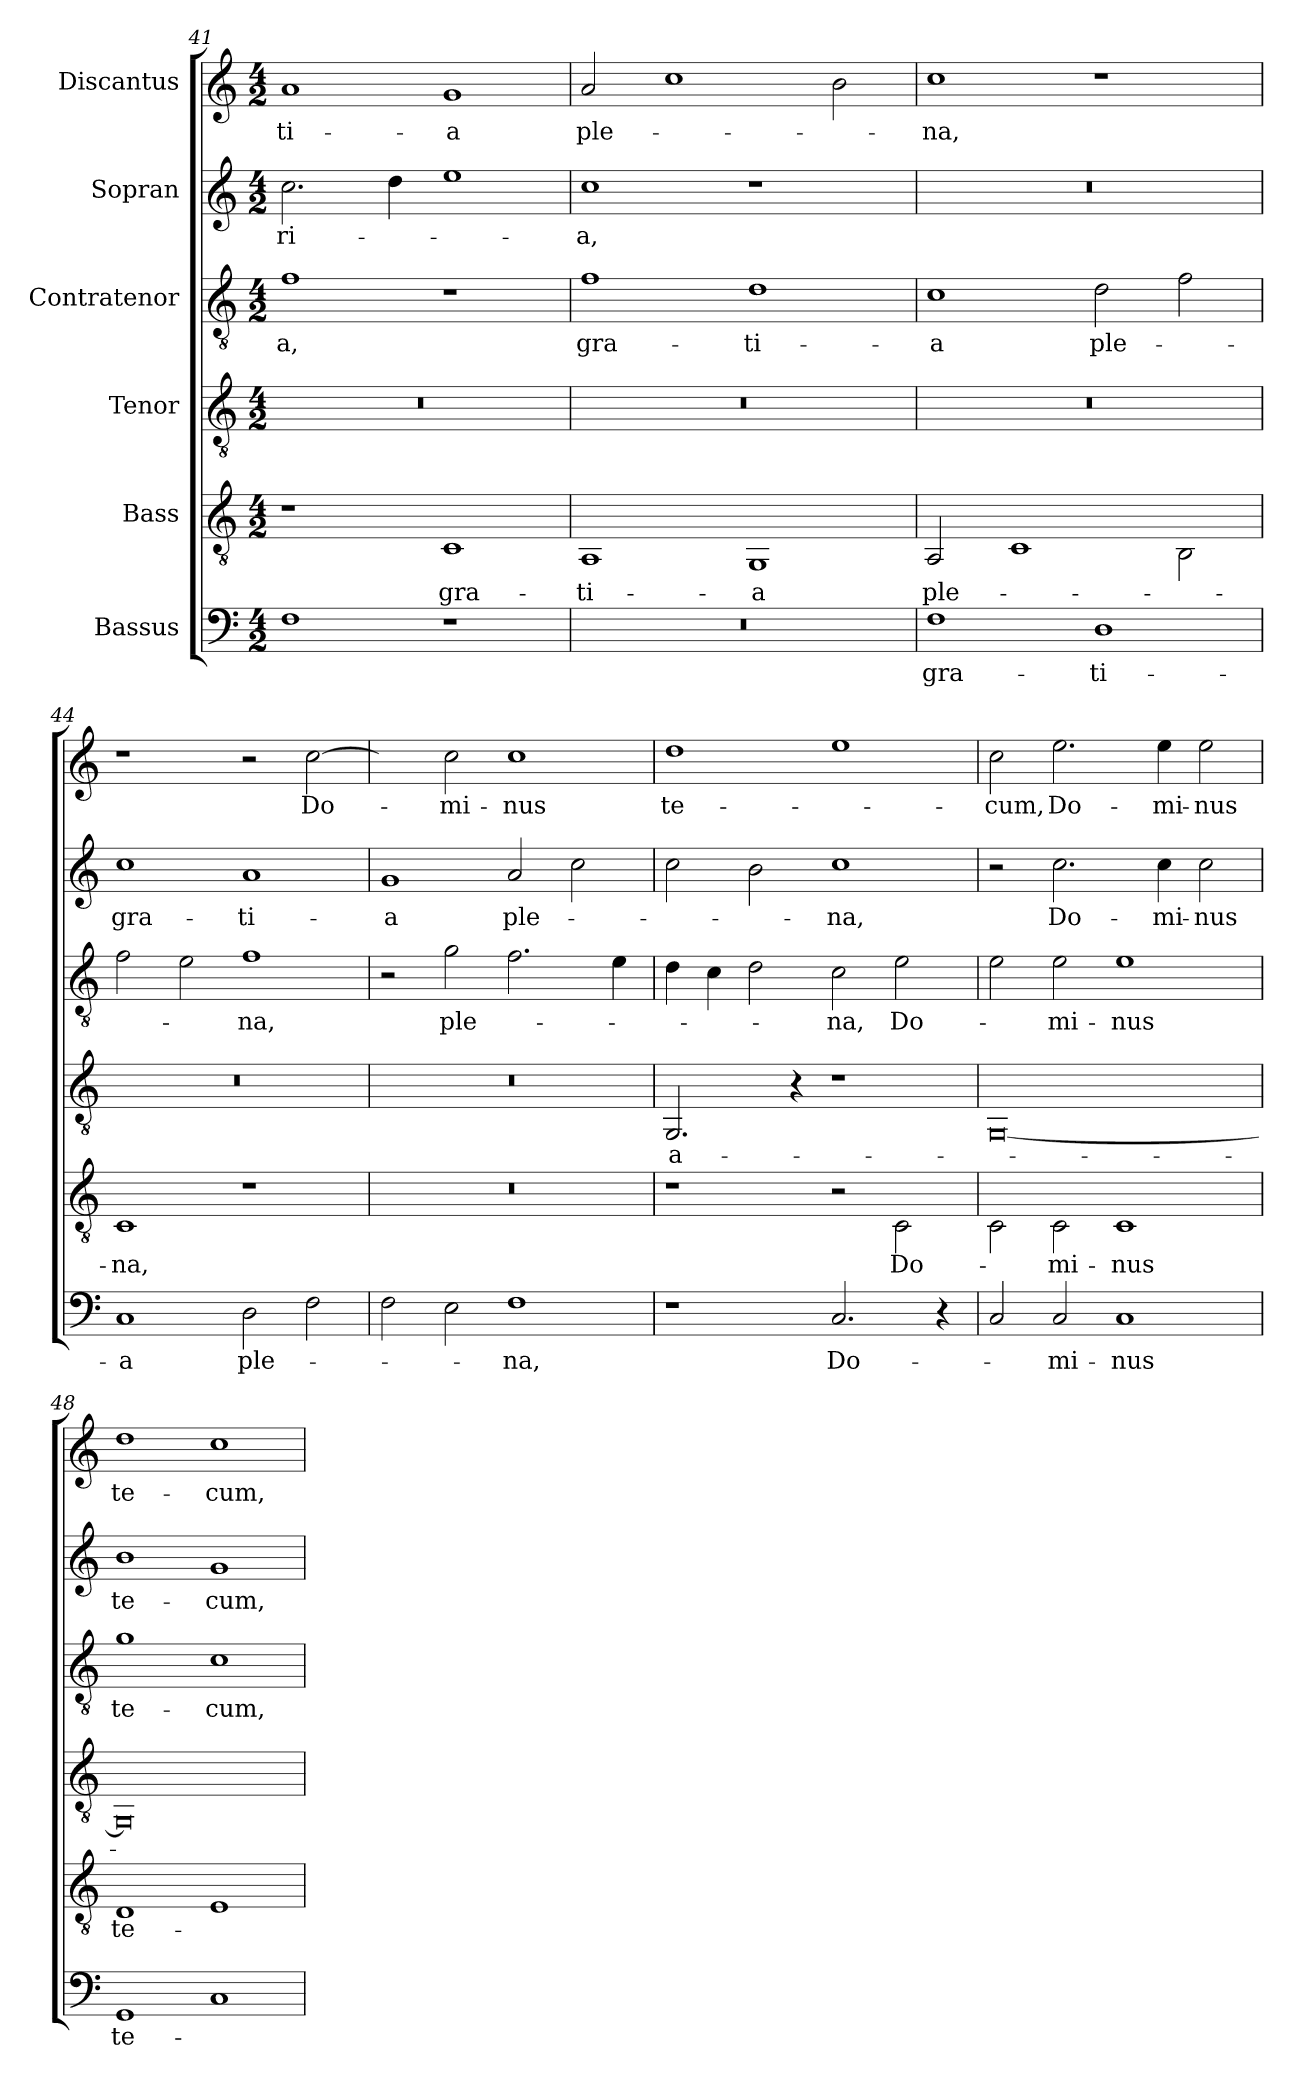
**kern	**text	**kern	**text	**kern	**text	**kern	**text	**kern	**text	**kern	**text
*part6	*part6	*part5	*part5	*part4	*part4	*part3	*part3	*part2	*part2	*part1	*part1
*staff6	*staff6	*staff5	*staff5	*staff4	*staff4	*staff3	*staff3	*staff2	*staff2	*staff1	*staff1
*I"Bassus	*	*I"Bass	*	*I"Tenor	*	*I"Contratenor	*	*I"Sopran	*	*I"Discantus	*
*clefF4	*	*clefGv2	*	*clefGv2	*	*clefGv2	*	*clefG2	*	*clefG2	*
*k[]	*	*k[]	*	*k[]	*	*k[]	*	*k[]	*	*k[]	*
*M4/2	*	*M4/2	*	*M4/2	*	*M4/2	*	*M4/2	*	*M4/2	*
=41	=41	=41	=41	=41	=41	=41	=41	=41	=41	=41	=41
1F\	.	1r	.	0r	.	1f/	-a,	2.cc\	-ri-	1a/	-ti-
.	.	.	.	.	.	.	.	4dd\	.	.	.
1r	.	1C/	gra-	.	.	1r	.	1ee\	.	1g/	-a
=42	=42	=42	=42	=42	=42	=42	=42	=42	=42	=42	=42
0r	.	1AA/	-ti-	0r	.	1f/	gra-	1cc\	-a,	2a/	ple-
.	.	.	.	.	.	.	.	.	.	1cc\	.
.	.	1GG/	-a	.	.	1d/	-ti-	1r	.	.	.
.	.	.	.	.	.	.	.	.	.	2b\	.
=43	=43	=43	=43	=43	=43	=43	=43	=43	=43	=43	=43
1F\	gra-	2AA/	ple-	0r	.	1c/	-a	0r	.	1cc\	-na,
.	.	1C/	.	.	.	.	.	.	.	.	.
1D\	-ti-	.	.	.	.	2d\	ple-	.	.	1r	.
.	.	2BB\	.	.	.	2f\	.	.	.	.	.
=44	=44	=44	=44	=44	=44	=44	=44	=44	=44	=44	=44
1C/	-a	1C/	-na,	0r	.	2f\	.	1cc\	gra-	1r	.
.	.	.	.	.	.	2e\	.	.	.	.	.
2D\	ple-	1r	.	.	.	1f/	-na,	1a/	-ti-	2r	.
2F\	.	.	.	.	.	.	.	.	.	[2cc\	Do-
=45	=45	=45	=45	=45	=45	=45	=45	=45	=45	=45	=45
2F\	.	0r	.	0r	.	2r	.	1g/	-a	2cc\yy]	.
2E\	.	.	.	.	.	2g\	ple-	.	.	2cc\	-mi-
1F\	-na,	.	.	.	.	2.f\	.	2a/	ple-	1cc\	-nus
.	.	.	.	.	.	.	.	2cc\	.	.	.
.	.	.	.	.	.	4e\	.	.	.	.	.
=46	=46	=46	=46	=46	=46	=46	=46	=46	=46	=46	=46
1r	.	1r	.	2.GG/	a-	4d\	.	2cc\	.	1dd\	te-
.	.	.	.	.	.	4c\	.	.	.	.	.
.	.	.	.	.	.	2d\	.	2b\	.	.	.
.	.	.	.	4r	.	.	.	.	.	.	.
2.C/	Do-	2r	.	1r	.	2c\	-na,	1cc\	-na,	1ee\	.
.	.	2C\	Do-	.	.	2e\	Do-	.	.	.	.
4r	.	.	.	.	.	.	.	.	.	.	.
=47	=47	=47	=47	=47	=47	=47	=47	=47	=47	=47	=47
2C/	.	2C\	.	[0GG/	.	2e\	.	2r	.	2cc\	-cum,
2C/	-mi-	2C\	-mi-	.	.	2e\	-mi-	2.cc\	Do-	2.ee\	Do-
1C/	-nus	1C/	-nus	.	.	1e/	-nus	.	.	.	.
.	.	.	.	.	.	.	.	4cc\	-mi-	4ee\	-mi-
.	.	.	.	.	.	.	.	2cc\	-nus	2ee\	-nus
=48	=48	=48	=48	=48	=48	=48	=48	=48	=48	=48	=48
1GG/	te-	1D/	te-	0GG/]	.	1g/	te-	1b\	te-	1dd\	te-
1C/	.	1E/	.	.	.	1c/	-cum,	1g/	-cum,	1cc\	-cum,
=	=	=	=	=	=	=	=	=	=	=	=
*-	*-	*-	*-	*-	*-	*-	*-	*-	*-	*-	*-
